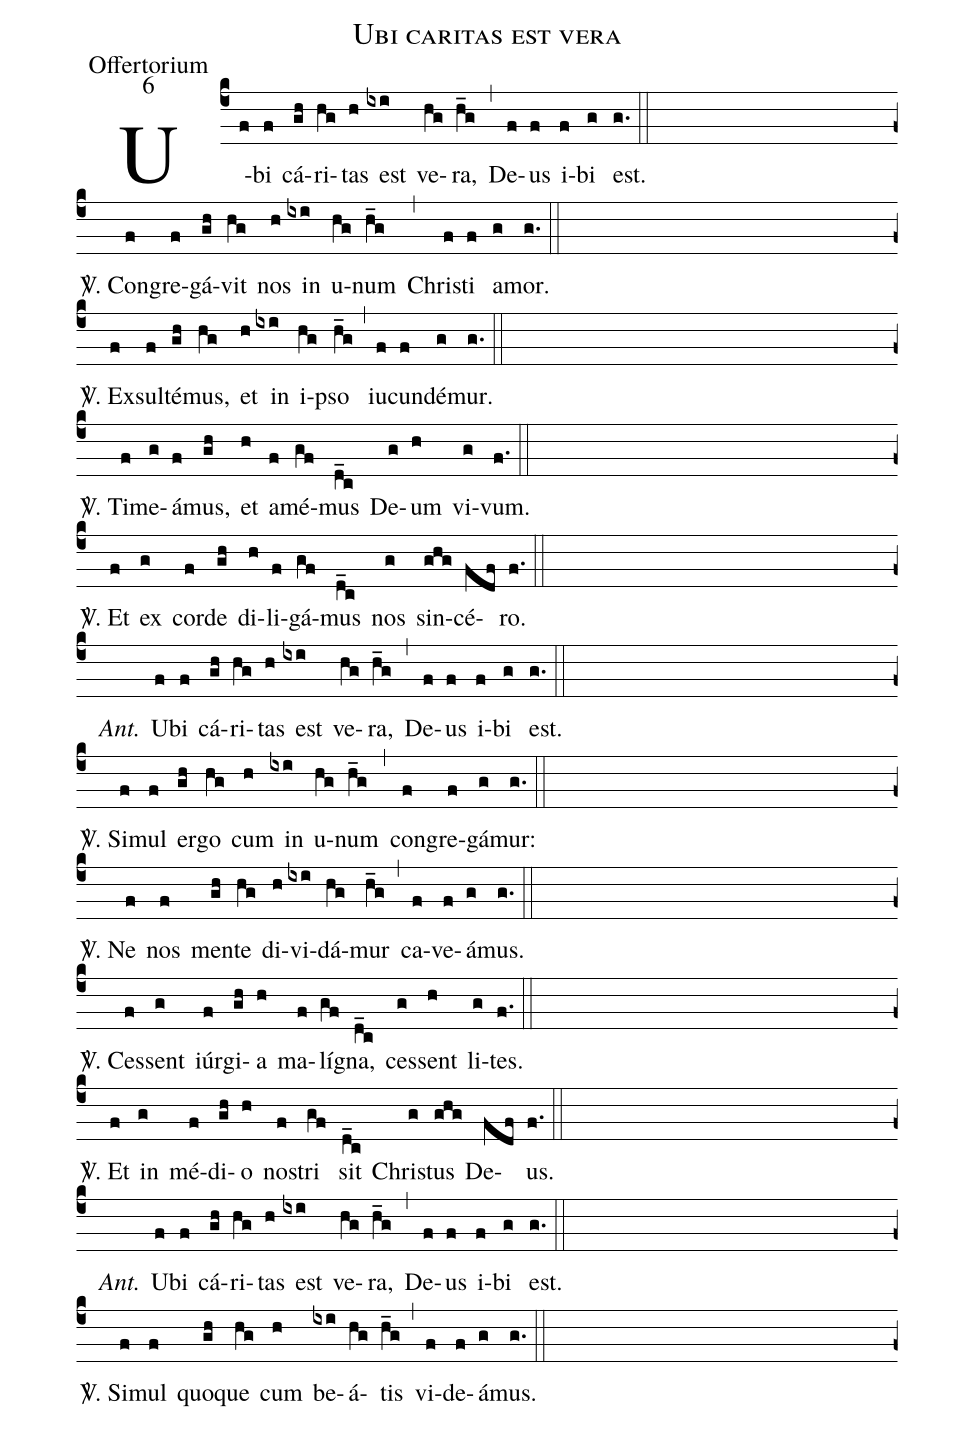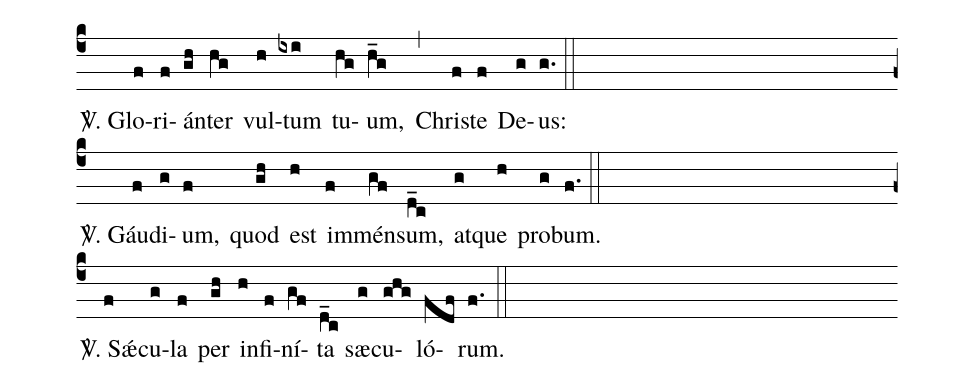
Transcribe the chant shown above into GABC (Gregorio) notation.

name:Ubi caritas est vera;
office-part:Offertorium;
mode:6;
%%
(c4) U(f)bi(f) cá(gh)ri(hg)tas(h) est(ixi) ve(hg)ra,(h_g) (,) De(f)us(f) i(f)bi(g) est.(g.) (::Z)
<sp>V/</sp>. Con(f)gre(f)gá(gh)vit(hg) nos(h) in(ixi) u(hg)num(h_g) (,) Chri(f)sti(f) a(g)mor.(g.) (::Z)
<sp>V/</sp>. Ex(f)sul(f)té(gh)mus,(hg) et(h) in(ixi) i(hg)pso(h_g) (,) iu(f)cun(f)dé(g)mur.(g.) (::Z)
<sp>V/</sp>. Ti(f)me(g)á(f)mus,(gh) et(h) a(f)mé(gf)mus(d_c) De(g)um(h) vi(g)vum.(f.) (::Z)
<sp>V/</sp>. Et(f) ex(g) cor(f)de(gh) di(h)li(f)gá(gf)mus(d_c) nos(g) sin(ghg)cé(fdf)ro.(f.) (::)(Z) <i>Ant.</i>() U(f)bi(f) cá(gh)ri(hg)tas(h) est(ixi) ve(hg)ra,(h_g) (,) De(f)us(f) i(f)bi(g) est.(g.) (::Z)
<sp>V/</sp>. Si(f)mul(f) er(gh)go(hg) cum(h) in(ixi) u(hg)num(h_g) (,) con(f)gre(f)gá(g)mur:(g.) (::Z)
<sp>V/</sp>. Ne(f) nos(f) men(gh)te(hg) di(h)vi(ixi)dá(hg)mur(h_g) (,) ca(f)ve(f)á(g)mus.(g.) (::Z)
<sp>V/</sp>. Ces(f)sent(g) iúr(f)gi(gh)a(h) ma(f)lí(gf)gna,(d_c) ces(g)sent(h) li(g)tes.(f.) (::Z)
<sp>V/</sp>. Et(f) in(g) mé(f)di(gh)o(h) no(f)stri(gf) sit(d_c) Chri(g)stus(ghg) De(fdf)us.(f.) (::)(Z) <i>Ant.</i>() U(f)bi(f) cá(gh)ri(hg)tas(h) est(ixi) ve(hg)ra,(h_g) (,) De(f)us(f) i(f)bi(g) est.(g.) (::Z)
<sp>V/</sp>. Si(f)mul(f) quo(gh)que(hg) cum(h) be(ixi)á(hg)tis(h_g) (,) vi(f)de(f)á(g)mus.(g.) (::Z)
<sp>V/</sp>. Glo(f)ri(f)án(gh)ter(hg) vul(h)tum(ixi) tu(hg)um,(h_g) (,) Chri(f)ste(f) De(g)us:(g.) (::Z)
<sp>V/</sp>. Gáu(f)di(g)um,(f) quod(gh) est(h) im(f)mén(gf)sum,(d_c) at(g)que(h) pro(g)bum.(f.) (::Z)
<sp>V/</sp>. S<sp>'æ</sp>(f)cu(g)la(f) per(gh) in(h)fi(f)ní(gf)ta(d_c) sæ(g)cu(ghg)ló(fdf)rum.(f.) (::)
